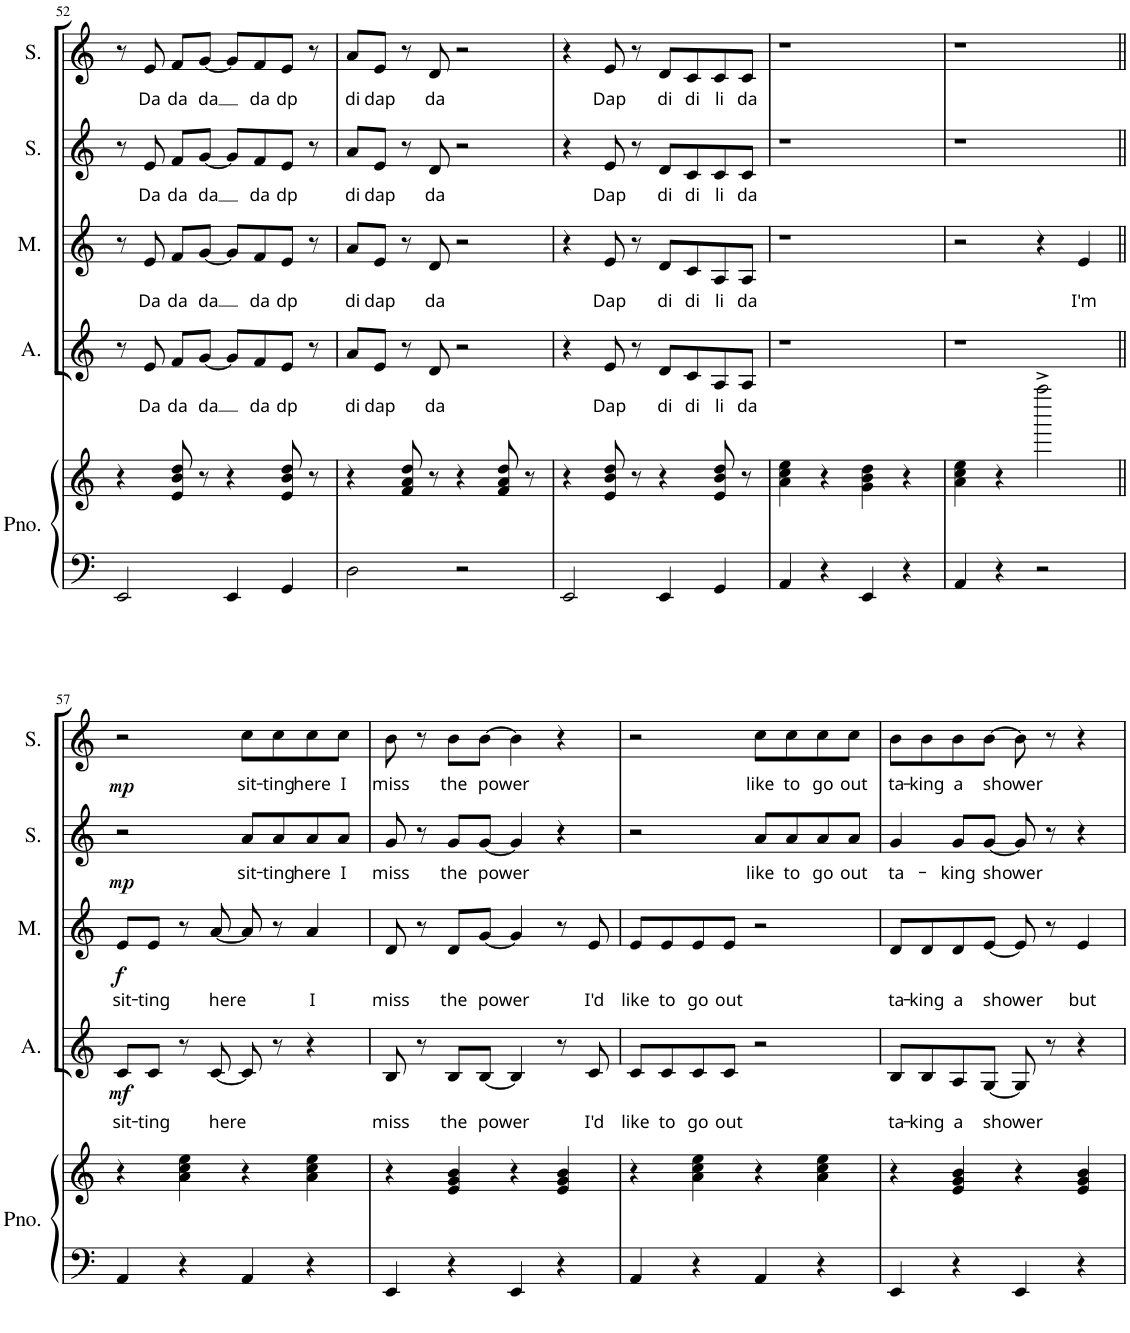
**kern	**kern	**kern	**text	**dynam	**kern	**text	**dynam	**kern	**text	**dynam	**kern	**text	**dynam
*part5	*part5	*part4	*part4	*part4	*part3	*part3	*part3	*part2	*part2	*part2	*part1	*part1	*part1
*staff6	*staff5	*staff4	*staff4	*staff4	*staff3	*staff3	*staff3	*staff2	*staff2	*staff2	*staff1	*staff1	*staff1
*I"Piano	*	*I"Alto	*	*	*I"Mezzo	*	*	*I"Soprano	*	*	*I"Soprano	*	*
*I'Pno.	*	*I'A.	*	*	*I'M.	*	*	*I'S.	*	*	*I'S.	*	*
!!LO:PB:g=z
*clefF4	*clefG2	*clefG2	*	*	*clefG2	*	*	*clefG2	*	*	*clefG2	*	*
*k[]	*k[]	*k[]	*	*	*k[]	*	*	*k[]	*	*	*k[]	*	*
*M4/4	*M4/4	*M4/4	*	*	*M4/4	*	*	*M4/4	*	*	*M4/4	*	*
=52	=52	=52	=52	=52	=52	=52	=52	=52	=52	=52	=52	=52	=52
2EE/	4r	8r	.	.	8r	.	.	8r	.	.	8r	.	.
!	!	!	!LO:LY:b	!	!	!LO:LY:b	!	!	!LO:LY:b	!	!	!LO:LY:b	!
.	.	8e/	Da	.	8e/	Da	.	8e/	Da	.	8e/	Da	.
!	!	!	!LO:LY:b	!	!	!LO:LY:b	!	!	!LO:LY:b	!	!	!LO:LY:b	!
.	8e/ 8b/ 8dd/	8f/L	da	.	8f/L	da	.	8f/L	da	.	8f/L	da	.
!	!	!	!LO:LY:b	!	!	!LO:LY:b	!	!	!LO:LY:b	!	!	!LO:LY:b	!
.	8r	[8g/J	da	.	[8g/J	da	.	[8g/J	da	.	[8g/J	da	.
4EE/	4r	8g/L]	.	.	8g/L]	.	.	8g/L]	.	.	8g/L]	.	.
!	!	!	!LO:LY:b	!	!	!LO:LY:b	!	!	!LO:LY:b	!	!	!LO:LY:b	!
.	.	8f/	da	.	8f/	da	.	8f/	da	.	8f/	da	.
!	!	!	!LO:LY:b	!	!	!LO:LY:b	!	!	!LO:LY:b	!	!	!LO:LY:b	!
4GG/	8e/ 8b/ 8dd/	8e/J	dp	.	8e/J	dp	.	8e/J	dp	.	8e/J	dp	.
.	8r	8r	.	.	8r	.	.	8r	.	.	8r	.	.
=53	=53	=53	=53	=53	=53	=53	=53	=53	=53	=53	=53	=53	=53
!	!	!	!LO:LY:b	!	!	!LO:LY:b	!	!	!LO:LY:b	!	!	!LO:LY:b	!
2D\	4r	8a/L	di	.	8a/L	di	.	8a/L	di	.	8a/L	di	.
!	!	!	!LO:LY:b	!	!	!LO:LY:b	!	!	!LO:LY:b	!	!	!LO:LY:b	!
.	.	8e/J	dap	.	8e/J	dap	.	8e/J	dap	.	8e/J	dap	.
.	8f/ 8a/ 8dd/	8r	.	.	8r	.	.	8r	.	.	8r	.	.
!	!	!	!LO:LY:b	!	!	!LO:LY:b	!	!	!LO:LY:b	!	!	!LO:LY:b	!
.	8r	8d/	da	.	8d/	da	.	8d/	da	.	8d/	da	.
2r	4r	2r	.	.	2r	.	.	2r	.	.	2r	.	.
.	8f/ 8a/ 8dd/	.	.	.	.	.	.	.	.	.	.	.	.
.	8r	.	.	.	.	.	.	.	.	.	.	.	.
=54	=54	=54	=54	=54	=54	=54	=54	=54	=54	=54	=54	=54	=54
2EE/	4r	4r	.	.	4r	.	.	4r	.	.	4r	.	.
!	!	!	!LO:LY:b	!	!	!LO:LY:b	!	!	!LO:LY:b	!	!	!LO:LY:b	!
.	8e/ 8b/ 8dd/	8e/	Dap	.	8e/	Dap	.	8e/	Dap	.	8e/	Dap	.
.	8r	8r	.	.	8r	.	.	8r	.	.	8r	.	.
!	!	!	!LO:LY:b	!	!	!LO:LY:b	!	!	!LO:LY:b	!	!	!LO:LY:b	!
4EE/	4r	8d/L	di	.	8d/L	di	.	8d/L	di	.	8d/L	di	.
!	!	!	!LO:LY:b	!	!	!LO:LY:b	!	!	!LO:LY:b	!	!	!LO:LY:b	!
.	.	8c/	di	.	8c/	di	.	8c/	di	.	8c/	di	.
!	!	!	!LO:LY:b	!	!	!LO:LY:b	!	!	!LO:LY:b	!	!	!LO:LY:b	!
4GG/	8e/ 8b/ 8dd/	8A/	li	.	8A/	li	.	8c/	li	.	8c/	li	.
!	!	!	!LO:LY:b	!	!	!LO:LY:b	!	!	!LO:LY:b	!	!	!LO:LY:b	!
.	8r	8A/J	da	.	8A/J	da	.	8c/J	da	.	8c/J	da	.
=55	=55	=55	=55	=55	=55	=55	=55	=55	=55	=55	=55	=55	=55
4AA/	4a\ 4cc\ 4ee\	1r	.	.	1r	.	.	1r	.	.	1r	.	.
4r	4r	.	.	.	.	.	.	.	.	.	.	.	.
4EE/	4g\ 4b\ 4dd\	.	.	.	.	.	.	.	.	.	.	.	.
4r	4r	.	.	.	.	.	.	.	.	.	.	.	.
=56	=56	=56	=56	=56	=56	=56	=56	=56	=56	=56	=56	=56	=56
4AA/	4a\ 4cc\ 4ee\	1r	.	.	2r	.	.	1r	.	.	1r	.	.
4r	4r	.	.	.	.	.	.	.	.	.	.	.	.
2r	2aaaa^\	.	.	.	4r	.	.	.	.	.	.	.	.
!	!	!	!	!	!	!LO:LY:b	!	!	!	!	!	!	!
.	.	.	.	.	4e/	I'm	.	.	.	.	.	.	.
!!LO:LB:g=z
=57||	=57||	=57||	=57||	=57||	=57||	=57||	=57||	=57||	=57||	=57||	=57||	=57||	=57||
!	!	!	!LO:LY:b	!LO:DY:b	!	!LO:LY:b	!LO:DY:b	!	!	!LO:DY:b	!	!	!LO:DY:b
4AA/	4r	8c/L	sit-	mf	8e/L	sit-	f	2r	.	mp	2r	.	mp
!	!	!	!LO:LY:b	!	!	!LO:LY:b	!	!	!	!	!	!	!
.	.	8c/J	-ting	.	8e/J	-ting	.	.	.	.	.	.	.
4r	4a\ 4cc\ 4ee\	8r	.	.	8r	.	.	.	.	.	.	.	.
!	!	!	!LO:LY:b	!	!	!LO:LY:b	!	!	!	!	!	!	!
.	.	[8c/	here	.	[8a/	here	.	.	.	.	.	.	.
!	!	!	!	!	!	!	!	!	!LO:LY:b	!	!	!LO:LY:b	!
4AA/	4r	8c/]	.	.	8a/]	.	.	8a/L	sit-	.	8cc\L	sit-	.
!	!	!	!	!	!	!	!	!	!LO:LY:b	!	!	!LO:LY:b	!
.	.	8r	.	.	8r	.	.	8a/	-ting	.	8cc\	-ting	.
!	!	!	!	!	!	!LO:LY:b	!	!	!LO:LY:b	!	!	!LO:LY:b	!
4r	4a\ 4cc\ 4ee\	4r	.	.	4a/	I	.	8a/	here	.	8cc\	here	.
!	!	!	!	!	!	!	!	!	!LO:LY:b	!	!	!LO:LY:b	!
.	.	.	.	.	.	.	.	8a/J	I	.	8cc\J	I	.
=58	=58	=58	=58	=58	=58	=58	=58	=58	=58	=58	=58	=58	=58
!	!	!	!LO:LY:b	!	!	!LO:LY:b	!	!	!LO:LY:b	!	!	!LO:LY:b	!
4EE/	4r	8B/	miss	.	8d/	miss	.	8g/	miss	.	8b\	miss	.
.	.	8r	.	.	8r	.	.	8r	.	.	8r	.	.
!	!	!	!LO:LY:b	!	!	!LO:LY:b	!	!	!LO:LY:b	!	!	!LO:LY:b	!
4r	4e/ 4g/ 4b/	8B/L	the	.	8d/L	the	.	8g/L	the	.	8b\L	the	.
!	!	!	!LO:LY:b	!	!	!LO:LY:b	!	!	!LO:LY:b	!	!	!LO:LY:b	!
.	.	[8B/J	power	.	[8g/J	power	.	[8g/J	power	.	[8b\J	power	.
4EE/	4r	4B/]	.	.	4g/]	.	.	4g/]	.	.	4b\]	.	.
4r	4e/ 4g/ 4b/	8r	.	.	8r	.	.	4r	.	.	4r	.	.
!	!	!	!LO:LY:b	!	!	!LO:LY:b	!	!	!	!	!	!	!
.	.	8c/	I'd	.	8e/	I'd	.	.	.	.	.	.	.
=59	=59	=59	=59	=59	=59	=59	=59	=59	=59	=59	=59	=59	=59
!	!	!	!LO:LY:b	!	!	!LO:LY:b	!	!	!	!	!	!	!
4AA/	4r	8c/L	like	.	8e/L	like	.	2r	.	.	2r	.	.
!	!	!	!LO:LY:b	!	!	!LO:LY:b	!	!	!	!	!	!	!
.	.	8c/	to	.	8e/	to	.	.	.	.	.	.	.
!	!	!	!LO:LY:b	!	!	!LO:LY:b	!	!	!	!	!	!	!
4r	4a\ 4cc\ 4ee\	8c/	go	.	8e/	go	.	.	.	.	.	.	.
!	!	!	!LO:LY:b	!	!	!LO:LY:b	!	!	!	!	!	!	!
.	.	8c/J	out	.	8e/J	out	.	.	.	.	.	.	.
!	!	!	!	!	!	!	!	!	!LO:LY:b	!	!	!LO:LY:b	!
4AA/	4r	2r	.	.	2r	.	.	8a/L	like	.	8cc\L	like	.
!	!	!	!	!	!	!	!	!	!LO:LY:b	!	!	!LO:LY:b	!
.	.	.	.	.	.	.	.	8a/	to	.	8cc\	to	.
!	!	!	!	!	!	!	!	!	!LO:LY:b	!	!	!LO:LY:b	!
4r	4a\ 4cc\ 4ee\	.	.	.	.	.	.	8a/	go	.	8cc\	go	.
!	!	!	!	!	!	!	!	!	!LO:LY:b	!	!	!LO:LY:b	!
.	.	.	.	.	.	.	.	8a/J	out	.	8cc\J	out	.
=60	=60	=60	=60	=60	=60	=60	=60	=60	=60	=60	=60	=60	=60
!	!	!	!LO:LY:b	!	!	!LO:LY:b	!	!	!LO:LY:b	!	!	!LO:LY:b	!
4EE/	4r	8B/L	ta-	.	8d/L	ta-	.	4g/	ta-	.	8b\L	ta-	.
!	!	!	!LO:LY:b	!	!	!LO:LY:b	!	!	!	!	!	!LO:LY:b	!
.	.	8B/	-king	.	8d/	-king	.	.	.	.	8b\	-king	.
!	!	!	!LO:LY:b	!	!	!LO:LY:b	!	!	!LO:LY:b	!	!	!LO:LY:b	!
4r	4e/ 4g/ 4b/	8A/	a	.	8d/	a	.	8g/L	-king	.	8b\	a	.
!	!	!	!LO:LY:b	!	!	!LO:LY:b	!	!	!LO:LY:b	!	!	!LO:LY:b	!
.	.	[8G/J	shower	.	[8e/J	shower	.	[8g/J	shower	.	[8b\J	shower	.
4EE/	4r	8G/]	.	.	8e/]	.	.	8g/]	.	.	8b\]	.	.
.	.	8r	.	.	8r	.	.	8r	.	.	8r	.	.
!	!	!	!	!	!	!LO:LY:b	!	!	!	!	!	!	!
4r	4e/ 4g/ 4b/	4r	.	.	4e/	but	.	4r	.	.	4r	.	.
=	=	=	=	=	=	=	=	=	=	=	=	=	=
*-	*-	*-	*-	*-	*-	*-	*-	*-	*-	*-	*-	*-	*-
